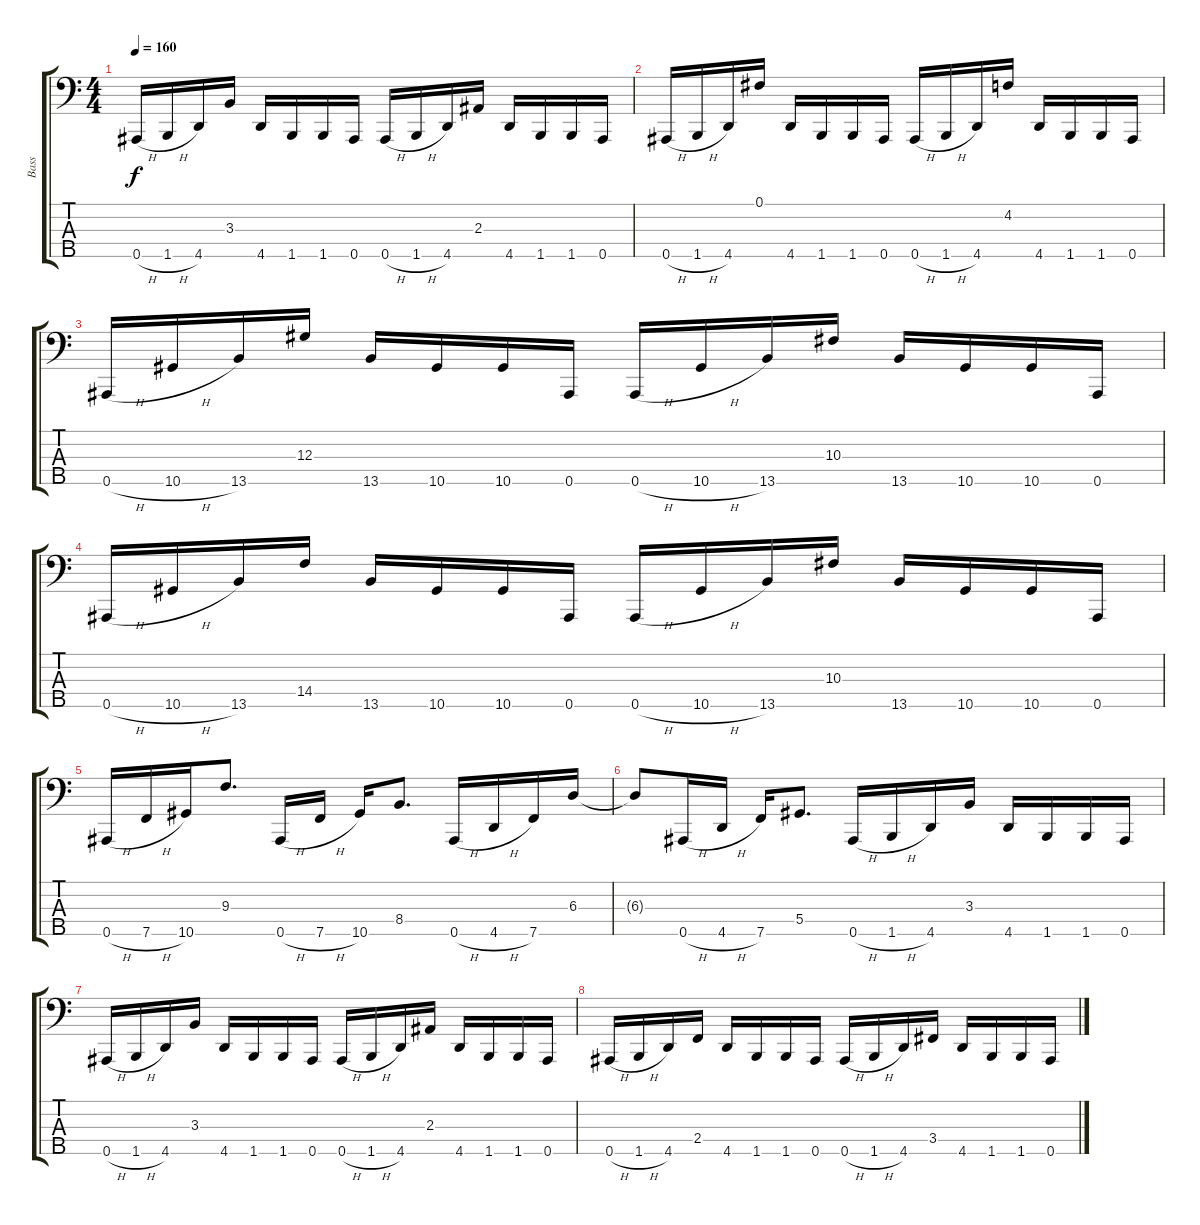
\track ("Bass" "Bass") {instrument electricbasspick}
\staff {score tabs}
\tuning (Gb2 Db2 Ab1 Eb1 Bb0) {hide}
\ts (4 4)
\tempo 160
\clef f4
\ks c
0.5{h}.16{dy f} 1.5{h}.16 4.5.16 3.3.16 4.5.16 1.5.16 1.5.16 0.5.16 0.5{h}.16 1.5{h}.16 4.5.16 2.3.16 4.5.16 1.5.16 1.5.16 0.5.16 |
0.5{h}.16 1.5{h}.16 4.5.16 0.1.16 4.5.16 1.5.16 1.5.16 0.5.16 0.5{h}.16 1.5{h}.16 4.5.16 4.2.16 4.5.16 1.5.16 1.5.16 0.5.16 |
0.5{h}.16 10.5{h}.16 13.5.16 12.3.16 13.5.16 10.5.16 10.5.16 0.5.16 0.5{h}.16 10.5{h}.16 13.5.16 10.3.16 13.5.16 10.5.16 10.5.16 0.5.16 |
0.5{h}.16 10.5{h}.16 13.5.16 14.4.16 13.5.16 10.5.16 10.5.16 0.5.16 0.5{h}.16 10.5{h}.16 13.5.16 10.3.16 13.5.16 10.5.16 10.5.16 0.5.16 |
0.5{h}.16 7.5{h}.16 10.5.16 9.3.8{d} 0.5{h}.16 7.5{h}.16 10.5.16 8.4.8{d} 0.5{h}.16 4.5{h}.16 7.5.16 6.3.16 |
6.3{t}.8 0.5{h}.16 4.5{h}.16 7.5.16 5.4.8{d} 0.5{h}.16 1.5{h}.16 4.5.16 3.3.16 4.5.16 1.5.16 1.5.16 0.5.16 |
0.5{h}.16 1.5{h}.16 4.5.16 3.3.16 4.5.16 1.5.16 1.5.16 0.5.16 0.5{h}.16 1.5{h}.16 4.5.16 2.3.16 4.5.16 1.5.16 1.5.16 0.5.16 |
0.5{h}.16 1.5{h}.16 4.5.16 2.4.16 4.5.16 1.5.16 1.5.16 0.5.16 0.5{h}.16 1.5{h}.16 4.5.16 3.4.16 4.5.16 1.5.16 1.5.16 0.5.16
